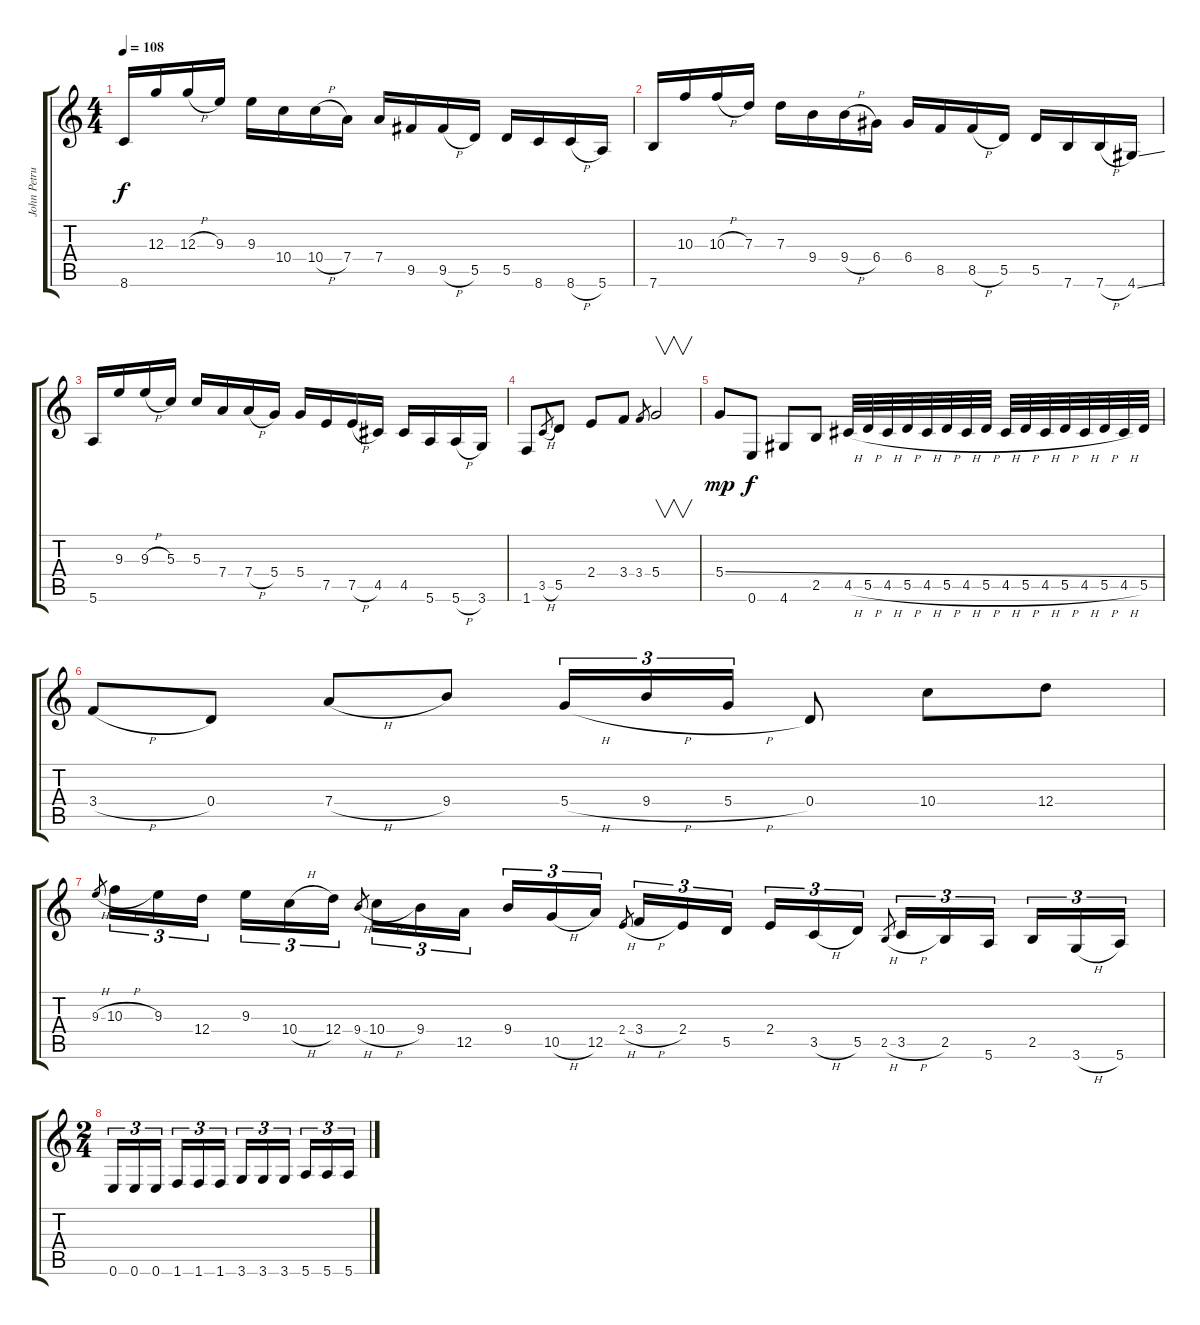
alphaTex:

\track ("John Petrucci - 6 Strings Guitar" "John Petru") {instrument distortionguitar}
\staff {score tabs}
\tuning (E4 B3 G3 D3 A2 E2) {hide}
\ts (4 4)
\tempo 108
\clef g2
\ks c
8.6.16{dy f} 12.3.16 12.3{h}.16 9.3.16 9.3.16 10.4.16 10.4{h}.16 7.4.16 7.4.16 9.5.16 9.5{h}.16 5.5.16 5.5.16 8.6.16 8.6{h}.16 5.6.16 |
7.6.16 10.3.16 10.3{h}.16 7.3.16 7.3.16 9.4.16 9.4{h}.16 6.4.16 6.4.16 8.5.16 8.5{h}.16 5.5.16 5.5.16 7.6.16 7.6{h}.16 4.6{ss}.16 |
5.6.16 9.3.16 9.3{h}.16 5.3.16 5.3.16 7.4.16 7.4{h}.16 5.4.16 5.4.16 7.5.16 7.5{h}.16 4.5.16 4.5.16 5.6.16 5.6{h}.16 3.6.16 |
1.6.8 3.5{h}.8{gr} 5.5.8 2.4.8 3.4.8 3.4.8{gr} 5.4.2{v} |
5.4{ss}.8{dy mp} 0.6.8{dy f} 4.6.8 2.5.8 4.5{h}.32 5.5{h}.32 4.5{h}.32 5.5{h}.32 4.5{h}.32 5.5{h}.32 4.5{h}.32 5.5{h}.32 4.5{h}.32 5.5{h}.32 4.5{h}.32 5.5{h}.32 4.5{h}.32 5.5{h}.32 4.5{h}.32 5.5.32 |
3.4{h}.8 0.4.8 7.4{h}.8 9.4.8 5.4{h}.16{tu (3 2)} 9.4{h}.16{tu (3 2)} 5.4{h}.16{tu (3 2)} 0.4.8 10.4.8 12.4.8 |
9.3{h}.8{gr} 10.3{h}.16{tu (3 2)} 9.3.16{tu (3 2)} 12.4.16{tu (3 2)} 9.3.16{tu (3 2)} 10.4{h}.16{tu (3 2)} 12.4.16{tu (3 2)} 9.4{h}.8{gr} 10.4{h}.16{tu (3 2)} 9.4.16{tu (3 2)} 12.5.16{tu (3 2)} 9.4.16{tu (3 2)} 10.5{h}.16{tu (3 2)} 12.5.16{tu (3 2)} 2.4{h}.8{gr} 3.4{h}.16{tu (3 2)} 2.4.16{tu (3 2)} 5.5.16{tu (3 2)} 2.4.16{tu (3 2)} 3.5{h}.16{tu (3 2)} 5.5.16{tu (3 2)} 2.5{h}.8{gr} 3.5{h}.16{tu (3 2)} 2.5.16{tu (3 2)} 5.6.16{tu (3 2)} 2.5.16{tu (3 2)} 3.6{h}.16{tu (3 2)} 5.6.16{tu (3 2)} |
\ts (2 4)
0.6.16{tu (3 2)} 0.6.16{tu (3 2)} 0.6.16{tu (3 2)} 1.6.16{tu (3 2)} 1.6.16{tu (3 2)} 1.6.16{tu (3 2)} 3.6.16{tu (3 2)} 3.6.16{tu (3 2)} 3.6.16{tu (3 2)} 5.6.16{tu (3 2)} 5.6.16{tu (3 2)} 5.6.16{tu (3 2)}
